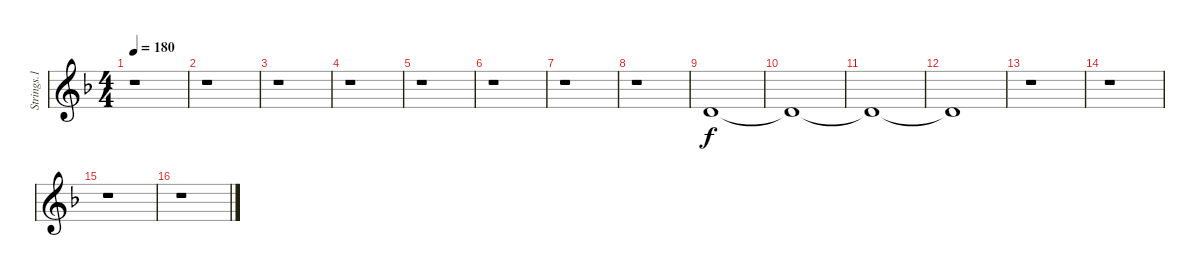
\track ("Strings.1" "Strings.1") {instrument stringensemble1}
\staff {score}
\tuning (E4 B3 G3 D3 A2 E2) {hide}
\ts (4 4)
\tempo 180
\clef g2
\ks f
r.1{dy f} |
r.1 |
r.1 |
r.1 |
r.1 |
r.1 |
r.1 |
r.1 |
3.2.1 |
3.2{t}.1 |
3.2{t}.1 |
3.2{t}.1 |
r.1 |
r.1 |
r.1 |
r.1
